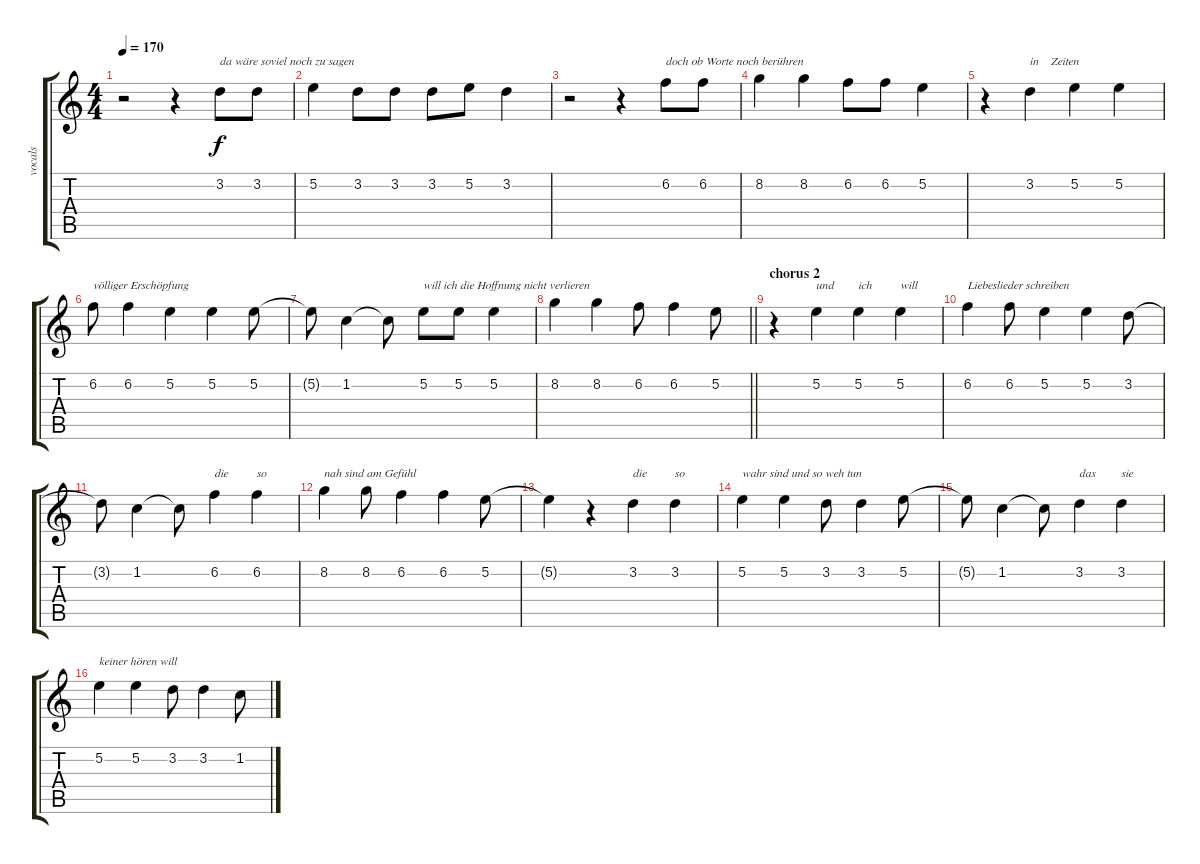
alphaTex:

\track ("vocals" "vocals") {instrument electricguitarjazz}
\staff {score tabs}
\tuning (E4 B3 G3 D3 A2 E2) {hide}
\ts (4 4)
\tempo 170
\clef g2
\ks c
r.2{dy f} r.4 3.2.8{txt "da wäre soviel noch zu sagen"} 3.2.8 |
5.2.4 3.2.8 3.2.8 3.2.8 5.2.8 3.2.4 |
r.2 r.4 6.2.8{txt "doch ob Worte noch berühren"} 6.2.8 |
8.2.4 8.2.4 6.2.8 6.2.8 5.2.4 |
r.4 3.2.4{txt "in    Zeiten"} 5.2.4 5.2.4 |
6.2.8{txt "völliger Erschöpfung"} 6.2.4 5.2.4 5.2.4 5.2.8 |
5.2{t}.8 1.2.4 1.2{t}.8 5.2.8{txt "will ich die Hoffnung nicht verlieren"} 5.2.8 5.2.4 |
\barLineRight lightlight
8.2.4 8.2.4 6.2.8 6.2.4 5.2.8 |
\section ("" "chorus 2")
r.4 5.2.4{txt "und"} 5.2.4{txt "ich"} 5.2.4{txt "will"} |
6.2.4{txt "Liebeslieder schreiben"} 6.2.8 5.2.4 5.2.4 3.2.8 |
3.2{t}.8 1.2.4 1.2{t}.8 6.2.4{txt "die"} 6.2.4{txt "so"} |
8.2.4{txt "nah sind am Gefühl"} 8.2.8 6.2.4 6.2.4 5.2.8 |
5.2{t}.4 r.4 3.2.4{txt "die"} 3.2.4{txt "so "} |
5.2.4{txt "wahr sind und so weh tun"} 5.2.4 3.2.8 3.2.4 5.2.8 |
5.2{t}.8 1.2.4 1.2{t}.8 3.2.4{txt "das "} 3.2.4{txt "sie"} |
5.2.4{txt "keiner hören will"} 5.2.4 3.2.8 3.2.4 1.2.8
